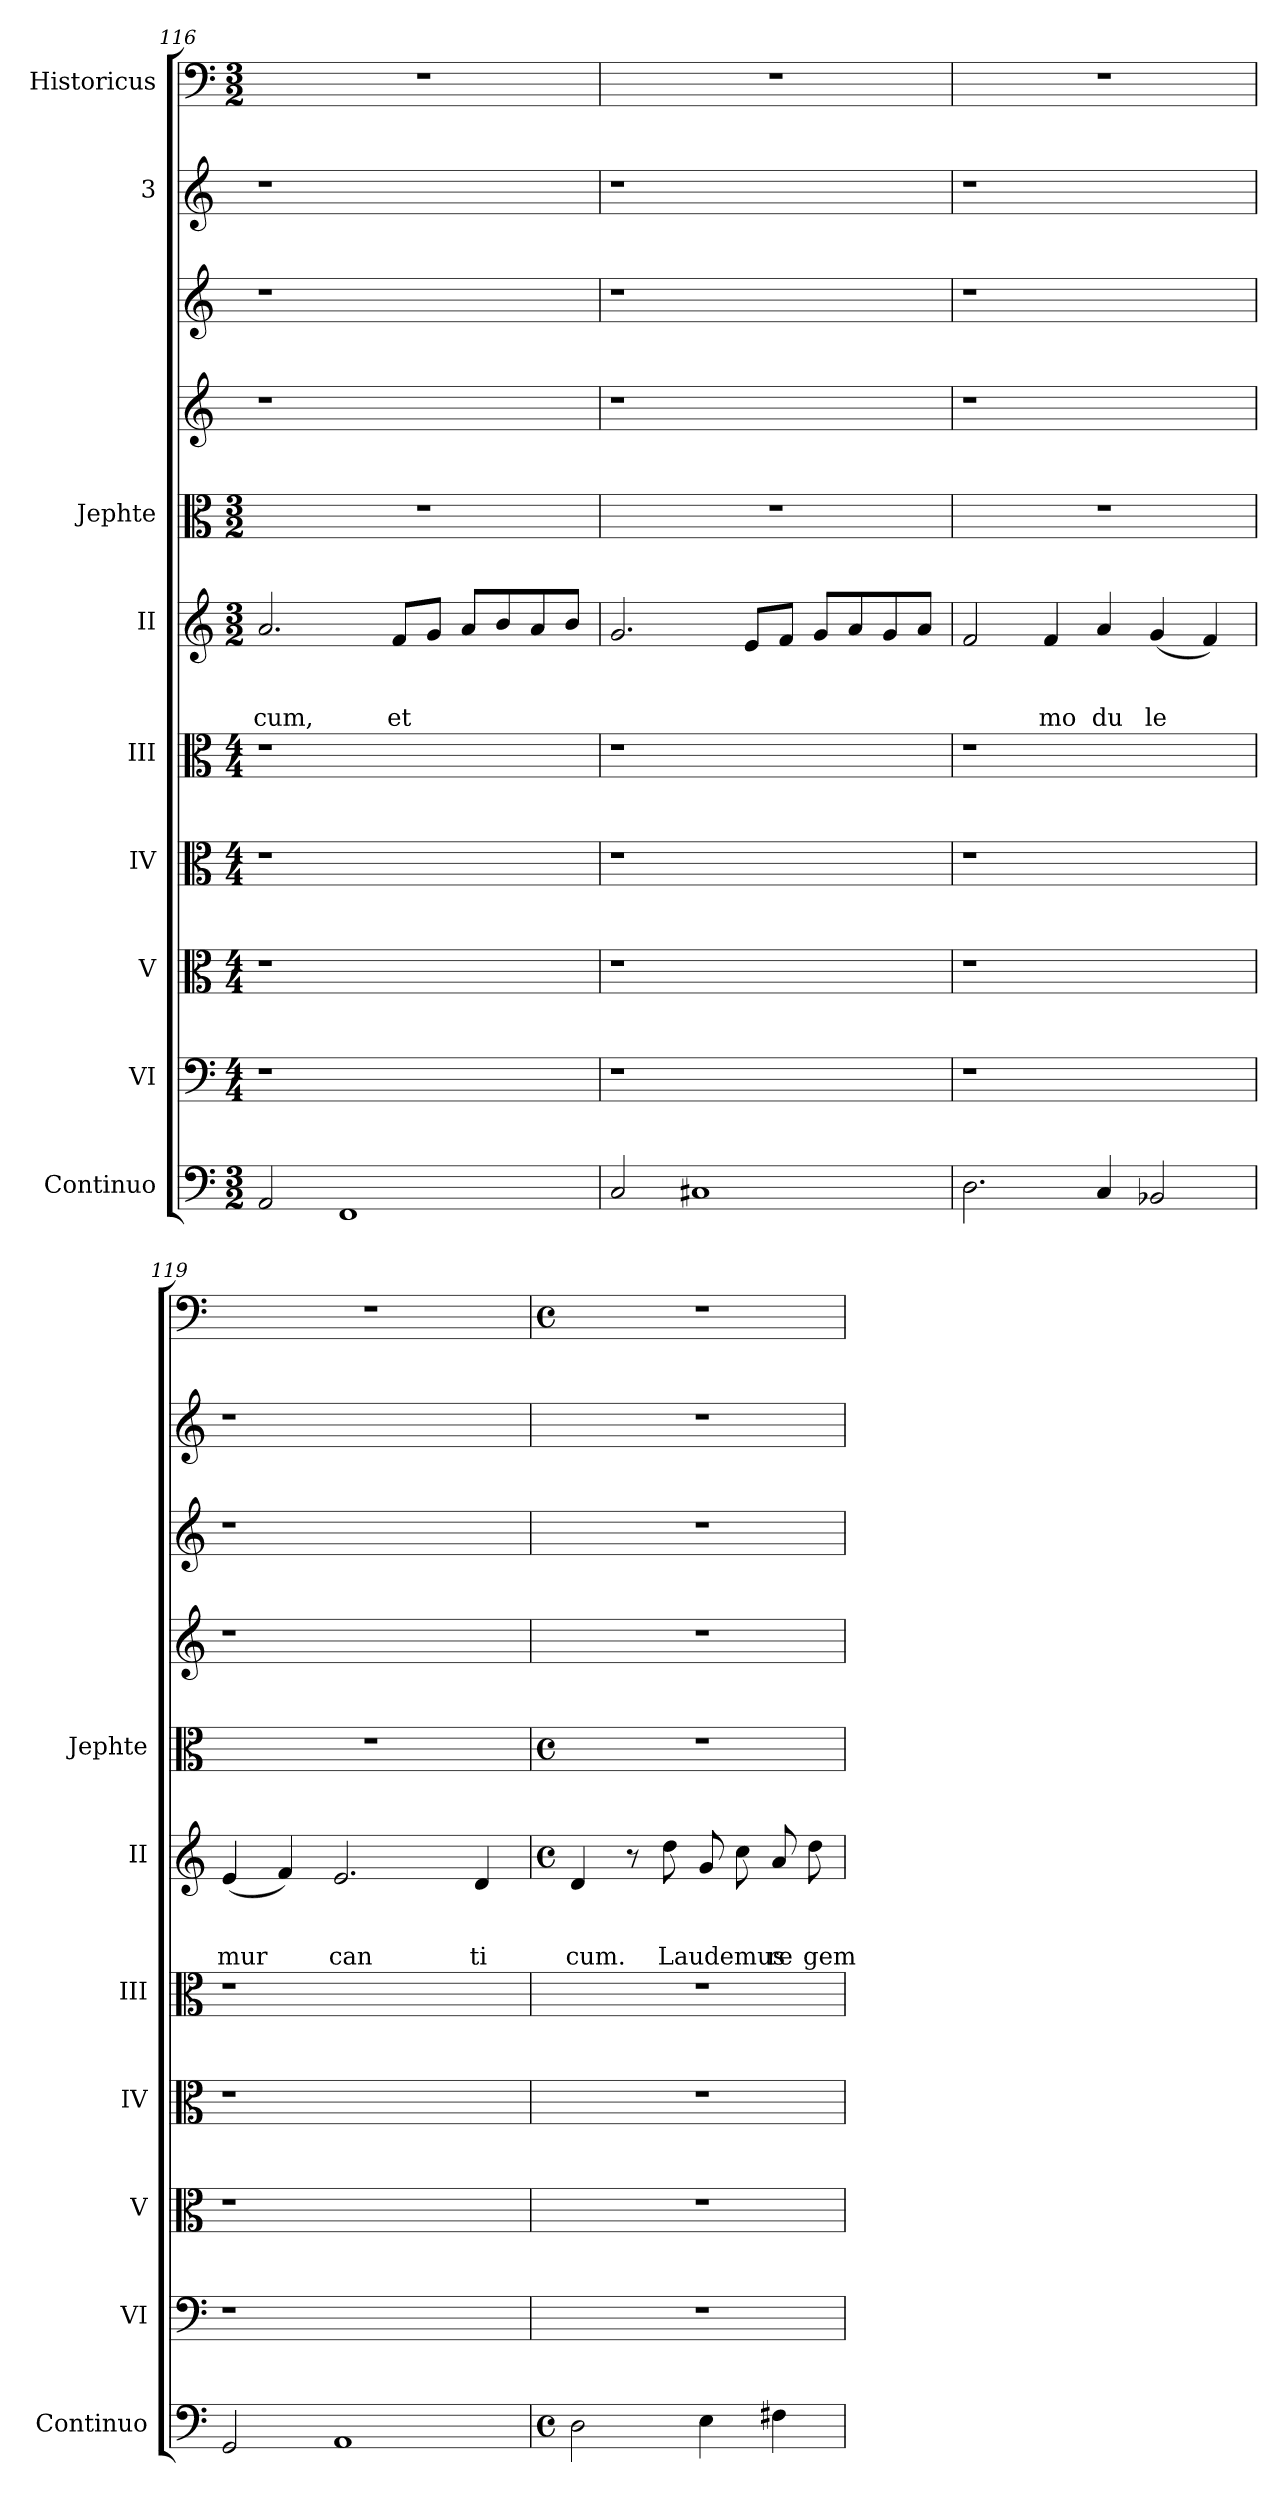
**kern	**kern	**kern	**kern	**kern	**kern	**text	**text	**text	**kern	**kern	**kern	**kern	**kern
*part11	*part10	*part9	*part8	*part7	*part6	*part6	*part6	*part6	*part5	*part4	*part3	*part2	*part1
*staff11	*staff10	*staff9	*staff8	*staff7	*staff6	*staff6	*staff6	*staff6	*staff5	*staff4	*staff3	*staff2	*staff1
*I"Continuo	*I"VI	*I"V	*I"IV	*I"III	*I"II	*	*	*	*I"Jephte	*	*	*I"3	*I"Historicus
*I'Continuo	*I'VI	*I'V	*I'IV	*I'III	*I'II	*	*	*	*I'Jephte	*	*	*	*
*clefF4	*clefF4	*clefC3	*clefC3	*clefC3	*clefG2	*	*	*	*clefC3	*clefG2	*clefG2	*clefG2	*clefF4
*k[]	*k[]	*k[]	*k[]	*k[]	*k[]	*	*	*	*k[]	*k[]	*k[]	*k[]	*k[]
*C:	*C:	*C:	*C:	*C:	*C:	*	*	*	*C:	*C:	*C:	*C:	*C:
*M3/2	*M4/4	*M4/4	*M4/4	*M4/4	*M3/2	*	*	*	*M3/2	*	*	*	*M3/2
=116	=116	=116	=116	=116	=116	=116	=116	=116	=116	=116	=116	=116	=116
!	!	!	!	!	!	!	!	!LO:LY:b	!	!	!	!	!
2AA/	1r	1r	1r	1r	2.a/	.	.	cum,	1.r	1r	1r	1r	1.r
1FF	.	.	.	.	.	.	.	.	.	.	.	.	.
!	!	!	!	!	!	!	!	!LO:LY:b	!	!	!	!	!
.	.	.	.	.	8f/L	.	.	et	.	.	.	.	.
.	.	.	.	.	8g/J	.	.	.	.	.	.	.	.
.	2ryy	2ryy	2ryy	2ryy	8a/L	.	.	.	.	2ryy	2ryy	2ryy	.
.	.	.	.	.	8b/	.	.	.	.	.	.	.	.
.	.	.	.	.	8a/	.	.	.	.	.	.	.	.
.	.	.	.	.	8b/J	.	.	.	.	.	.	.	.
!!LO:LB:g=z
=117	=117	=117	=117	=117	=117	=117	=117	=117	=117	=117	=117	=117	=117
2C/	1r	1r	1r	1r	2.g/	.	.	.	1.r	1r	1r	1r	1.r
1C#X	.	.	.	.	.	.	.	.	.	.	.	.	.
.	.	.	.	.	8e/L	.	.	.	.	.	.	.	.
.	.	.	.	.	8f/J	.	.	.	.	.	.	.	.
.	2ryy	2ryy	2ryy	2ryy	8g/L	.	.	.	.	2ryy	2ryy	2ryy	.
.	.	.	.	.	8a/	.	.	.	.	.	.	.	.
.	.	.	.	.	8g/	.	.	.	.	.	.	.	.
.	.	.	.	.	8a/J	.	.	.	.	.	.	.	.
=118	=118	=118	=118	=118	=118	=118	=118	=118	=118	=118	=118	=118	=118
2.D\	1r	1r	1r	1r	2f/	.	.	.	1.r	1r	1r	1r	1.r
!	!	!	!	!	!	!	!	!LO:LY:b	!	!	!	!	!
.	.	.	.	.	4f/	.	.	mo	.	.	.	.	.
!	!	!	!	!	!	!	!	!LO:LY:b	!	!	!	!	!
4C/	.	.	.	.	4a/	.	.	du	.	.	.	.	.
!	!	!	!	!	!	!	!	!LO:LY:b	!	!	!	!	!
2BB-X/	2ryy	2ryy	2ryy	2ryy	(<4g/	.	.	le	.	2ryy	2ryy	2ryy	.
.	.	.	.	.	4f/)	.	.	.	.	.	.	.	.
=119	=119	=119	=119	=119	=119	=119	=119	=119	=119	=119	=119	=119	=119
!	!	!	!	!	!	!	!	!LO:LY:b	!	!	!	!	!
2GG/	1r	1r	1r	1r	(<4e/	.	.	mur	1.r	1r	1r	1r	1.r
.	.	.	.	.	4f/)	.	.	.	.	.	.	.	.
!	!	!	!	!	!	!	!	!LO:LY:b	!	!	!	!	!
1AA	.	.	.	.	2.e/	.	.	can	.	.	.	.	.
.	2ryy	2ryy	2ryy	2ryy	.	.	.	.	.	2ryy	2ryy	2ryy	.
!	!	!	!	!	!	!	!	!LO:LY:b	!	!	!	!	!
.	.	.	.	.	4d/	.	.	ti	.	.	.	.	.
=120	=120	=120	=120	=120	=120	=120	=120	=120	=120	=120	=120	=120	=120
*M4/4	*	*	*	*	*M4/4	*	*	*	*M4/4	*	*	*	*M4/4
*met(c)	*	*	*	*	*met(c)	*	*	*	*met(c)	*	*	*	*met(c)
!	!	!	!	!	!	!	!	!LO:LY:b	!	!	!	!	!
2D\	1r	1r	1r	1r	4d/	.	.	cum.	1r	1r	1r	1r	1r
.	.	.	.	.	8r	.	.	.	.	.	.	.	.
!	!	!	!	!	!	!	!	!LO:LY:b	!	!	!	!	!
.	.	.	.	.	8dd\	.	.	Laudemus	.	.	.	.	.
4E\	.	.	.	.	8g/	.	.	.	.	.	.	.	.
.	.	.	.	.	8cc\	.	.	.	.	.	.	.	.
!	!	!	!	!	!	!	!	!LO:LY:b	!	!	!	!	!
4F#X\	.	.	.	.	8a/	.	.	re	.	.	.	.	.
!	!	!	!	!	!	!	!	!LO:LY:b	!	!	!	!	!
.	.	.	.	.	8dd\	.	.	gem	.	.	.	.	.
=	=	=	=	=	=	=	=	=	=	=	=	=	=
*-	*-	*-	*-	*-	*-	*-	*-	*-	*-	*-	*-	*-	*-
